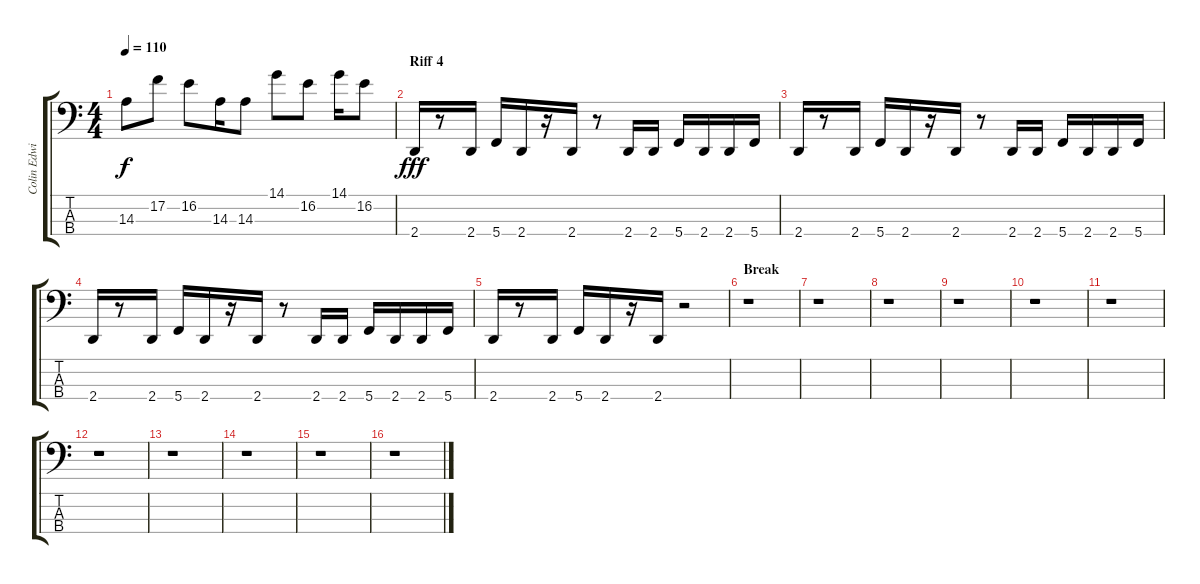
\track ("Colin Edwin - Bass" "Colin Edwi") {instrument electricbassfinger}
\staff {score tabs}
\tuning (F2 C2 G1 C1) {hide}
\ts (4 4)
\tempo 110
\clef f4
\ks c
14.3.8{dy f} 17.2.8 16.2.8 14.3.16 14.3.8 14.1.8 16.2.8 14.1.16 16.2.8 |
\section ("" "Riff 4")
2.4.16{dy fff} r.8 2.4.16 5.4.16 2.4.16 r.16 2.4.16 r.8 2.4.16 2.4.16 5.4.16 2.4.16 2.4.16 5.4.16 |
2.4.16 r.8 2.4.16 5.4.16 2.4.16 r.16 2.4.16 r.8 2.4.16 2.4.16 5.4.16 2.4.16 2.4.16 5.4.16 |
2.4.16 r.8 2.4.16 5.4.16 2.4.16 r.16 2.4.16 r.8 2.4.16 2.4.16 5.4.16 2.4.16 2.4.16 5.4.16 |
2.4.16 r.8 2.4.16 5.4.16 2.4.16 r.16 2.4.16 r.2 |
\section ("" "Break")
r.1 |
r.1 |
r.1 |
r.1 |
r.1 |
r.1 |
r.1 |
r.1 |
r.1 |
r.1 |
r.1
